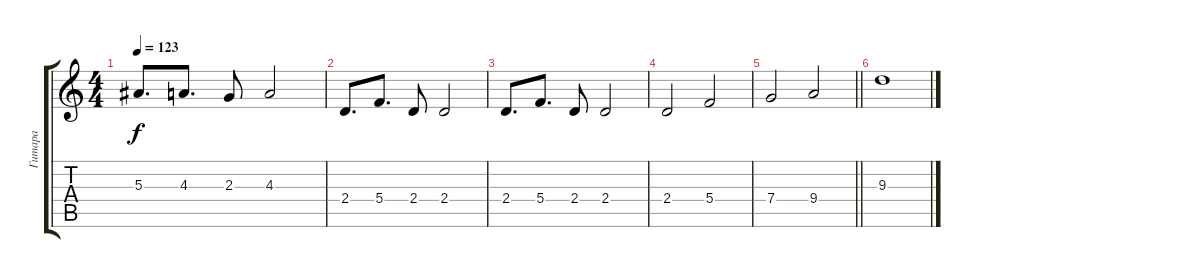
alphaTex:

\track ("Гитара" "Гитара") {instrument distortionguitar}
\staff {score tabs}
\tuning (D4 A3 F3 C3 G2 D2) {hide}
\ts (4 4)
\tempo 123
\clef g2
\ks c
5.3.8{d dy f} 4.3.8{d} 2.3.8 4.3.2 |
2.4.8{d} 5.4.8{d} 2.4.8 2.4.2 |
2.4.8{d} 5.4.8{d} 2.4.8 2.4.2 |
2.4.2 5.4.2 |
\barLineRight lightlight
7.4.2 9.4.2 |
9.3.1
